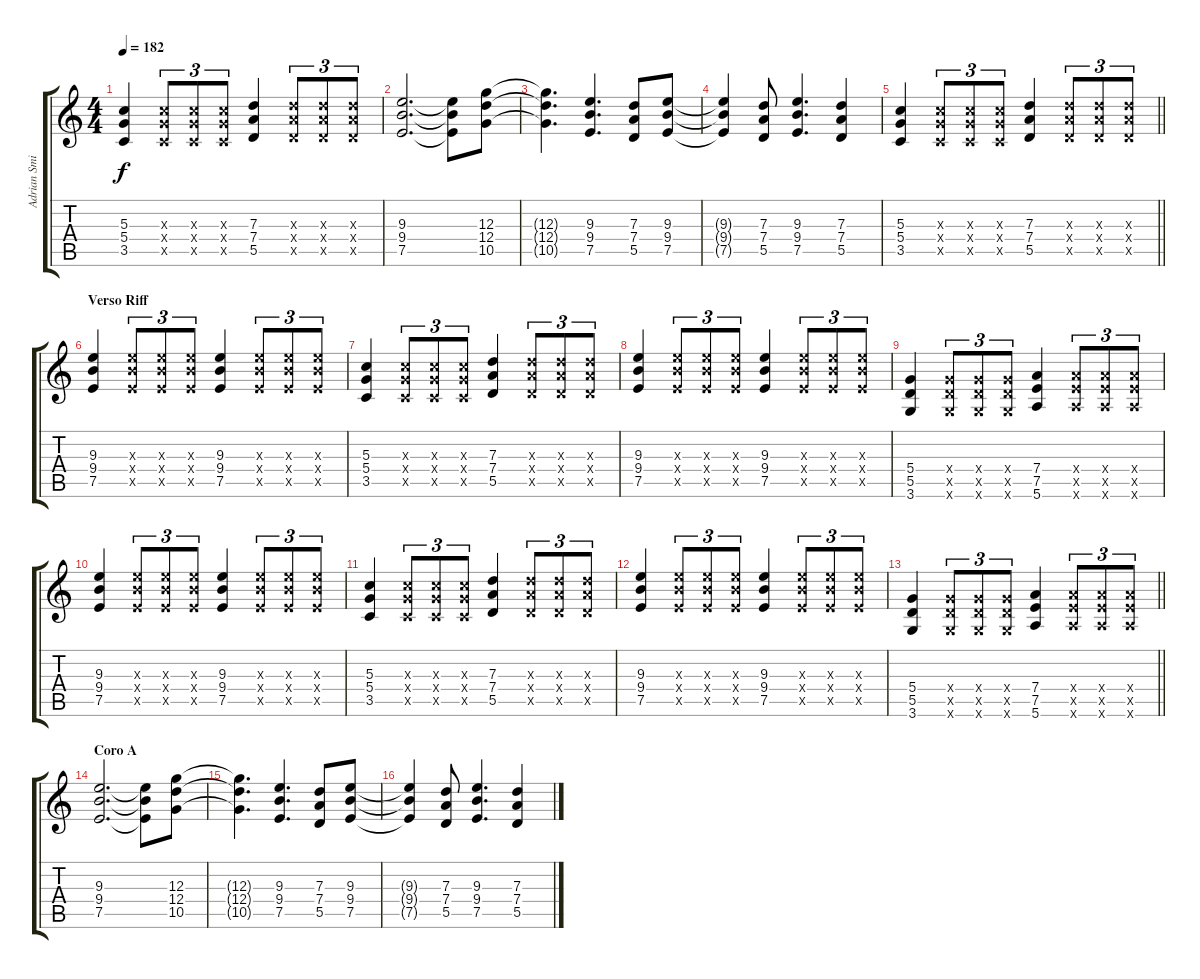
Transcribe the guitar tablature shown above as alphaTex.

\track ("Adrian Smith" "Adrian Smi") {instrument overdrivenguitar}
\staff {score tabs}
\tuning (E4 B3 G3 D3 A2 E2) {hide}
\ts (4 4)
\tempo 182
\clef g2
\ks c
(5.3 5.4 3.5).4{dy f} (5.3{x} 5.4{x} 3.5{x}).8{tu (3 2)} (5.3{x} 5.4{x} 3.5{x}).8{tu (3 2)} (5.3{x} 5.4{x} 3.5{x}).8{tu (3 2)} (7.3 7.4 5.5).4 (7.3{x} 7.4{x} 5.5{x}).8{tu (3 2)} (7.3{x} 7.4{x} 5.5{x}).8{tu (3 2)} (7.3{x} 7.4{x} 5.5{x}).8{tu (3 2)} |
(9.3 9.4 7.5).2{d} (9.3{t} 9.4{t} 7.5{t}).8 (12.3 12.4 10.5).8 |
(12.3{t} 12.4{t} 10.5{t}).4{d} (9.3 9.4 7.5).4{d} (7.3 7.4 5.5).8 (9.3 9.4 7.5).8 |
(9.3{t} 9.4{t} 7.5{t}).4 (7.3 7.4 5.5).8 (9.3 9.4 7.5).4{d} (7.3 7.4 5.5).4 |
\barLineRight lightlight
(5.3 5.4 3.5).4 (5.3{x} 5.4{x} 3.5{x}).8{tu (3 2)} (5.3{x} 5.4{x} 3.5{x}).8{tu (3 2)} (5.3{x} 5.4{x} 3.5{x}).8{tu (3 2)} (7.3 7.4 5.5).4 (7.3{x} 7.4{x} 5.5{x}).8{tu (3 2)} (7.3{x} 7.4{x} 5.5{x}).8{tu (3 2)} (7.3{x} 7.4{x} 5.5{x}).8{tu (3 2)} |
\section ("" "Verso Riff")
(9.3 9.4 7.5).4 (9.3{x} 9.4{x} 7.5{x}).8{tu (3 2)} (9.3{x} 9.4{x} 7.5{x}).8{tu (3 2)} (9.3{x} 9.4{x} 7.5{x}).8{tu (3 2)} (9.3 9.4 7.5).4 (9.3{x} 9.4{x} 7.5{x}).8{tu (3 2)} (9.3{x} 9.4{x} 7.5{x}).8{tu (3 2)} (9.3{x} 9.4{x} 7.5{x}).8{tu (3 2)} |
(5.3 5.4 3.5).4 (5.3{x} 5.4{x} 3.5{x}).8{tu (3 2)} (5.3{x} 5.4{x} 3.5{x}).8{tu (3 2)} (5.3{x} 5.4{x} 3.5{x}).8{tu (3 2)} (7.3 7.4 5.5).4 (7.3{x} 7.4{x} 5.5{x}).8{tu (3 2)} (7.3{x} 7.4{x} 5.5{x}).8{tu (3 2)} (7.3{x} 7.4{x} 5.5{x}).8{tu (3 2)} |
(9.3 9.4 7.5).4 (9.3{x} 9.4{x} 7.5{x}).8{tu (3 2)} (9.3{x} 9.4{x} 7.5{x}).8{tu (3 2)} (9.3{x} 9.4{x} 7.5{x}).8{tu (3 2)} (9.3 9.4 7.5).4 (9.3{x} 9.4{x} 7.5{x}).8{tu (3 2)} (9.3{x} 9.4{x} 7.5{x}).8{tu (3 2)} (9.3{x} 9.4{x} 7.5{x}).8{tu (3 2)} |
(5.4 5.5 3.6).4 (5.4{x} 5.5{x} 3.6{x}).8{tu (3 2)} (5.4{x} 5.5{x} 3.6{x}).8{tu (3 2)} (5.4{x} 5.5{x} 3.6{x}).8{tu (3 2)} (7.4 7.5 5.6).4 (7.4{x} 7.5{x} 5.6{x}).8{tu (3 2)} (7.4{x} 7.5{x} 5.6{x}).8{tu (3 2)} (7.4{x} 7.5{x} 5.6{x}).8{tu (3 2)} |
(9.3 9.4 7.5).4 (9.3{x} 9.4{x} 7.5{x}).8{tu (3 2)} (9.3{x} 9.4{x} 7.5{x}).8{tu (3 2)} (9.3{x} 9.4{x} 7.5{x}).8{tu (3 2)} (9.3 9.4 7.5).4 (9.3{x} 9.4{x} 7.5{x}).8{tu (3 2)} (9.3{x} 9.4{x} 7.5{x}).8{tu (3 2)} (9.3{x} 9.4{x} 7.5{x}).8{tu (3 2)} |
(5.3 5.4 3.5).4 (5.3{x} 5.4{x} 3.5{x}).8{tu (3 2)} (5.3{x} 5.4{x} 3.5{x}).8{tu (3 2)} (5.3{x} 5.4{x} 3.5{x}).8{tu (3 2)} (7.3 7.4 5.5).4 (7.3{x} 7.4{x} 5.5{x}).8{tu (3 2)} (7.3{x} 7.4{x} 5.5{x}).8{tu (3 2)} (7.3{x} 7.4{x} 5.5{x}).8{tu (3 2)} |
(9.3 9.4 7.5).4 (9.3{x} 9.4{x} 7.5{x}).8{tu (3 2)} (9.3{x} 9.4{x} 7.5{x}).8{tu (3 2)} (9.3{x} 9.4{x} 7.5{x}).8{tu (3 2)} (9.3 9.4 7.5).4 (9.3{x} 9.4{x} 7.5{x}).8{tu (3 2)} (9.3{x} 9.4{x} 7.5{x}).8{tu (3 2)} (9.3{x} 9.4{x} 7.5{x}).8{tu (3 2)} |
\barLineRight lightlight
(5.4 5.5 3.6).4 (5.4{x} 5.5{x} 3.6{x}).8{tu (3 2)} (5.4{x} 5.5{x} 3.6{x}).8{tu (3 2)} (5.4{x} 5.5{x} 3.6{x}).8{tu (3 2)} (7.4 7.5 5.6).4 (7.4{x} 7.5{x} 5.6{x}).8{tu (3 2)} (7.4{x} 7.5{x} 5.6{x}).8{tu (3 2)} (7.4{x} 7.5{x} 5.6{x}).8{tu (3 2)} |
\section ("" "Coro A")
(9.3 9.4 7.5).2{d} (9.3{t} 9.4{t} 7.5{t}).8 (12.3 12.4 10.5).8 |
(12.3{t} 12.4{t} 10.5{t}).4{d} (9.3 9.4 7.5).4{d} (7.3 7.4 5.5).8 (9.3 9.4 7.5).8 |
(9.3{t} 9.4{t} 7.5{t}).4 (7.3 7.4 5.5).8 (9.3 9.4 7.5).4{d} (7.3 7.4 5.5).4
